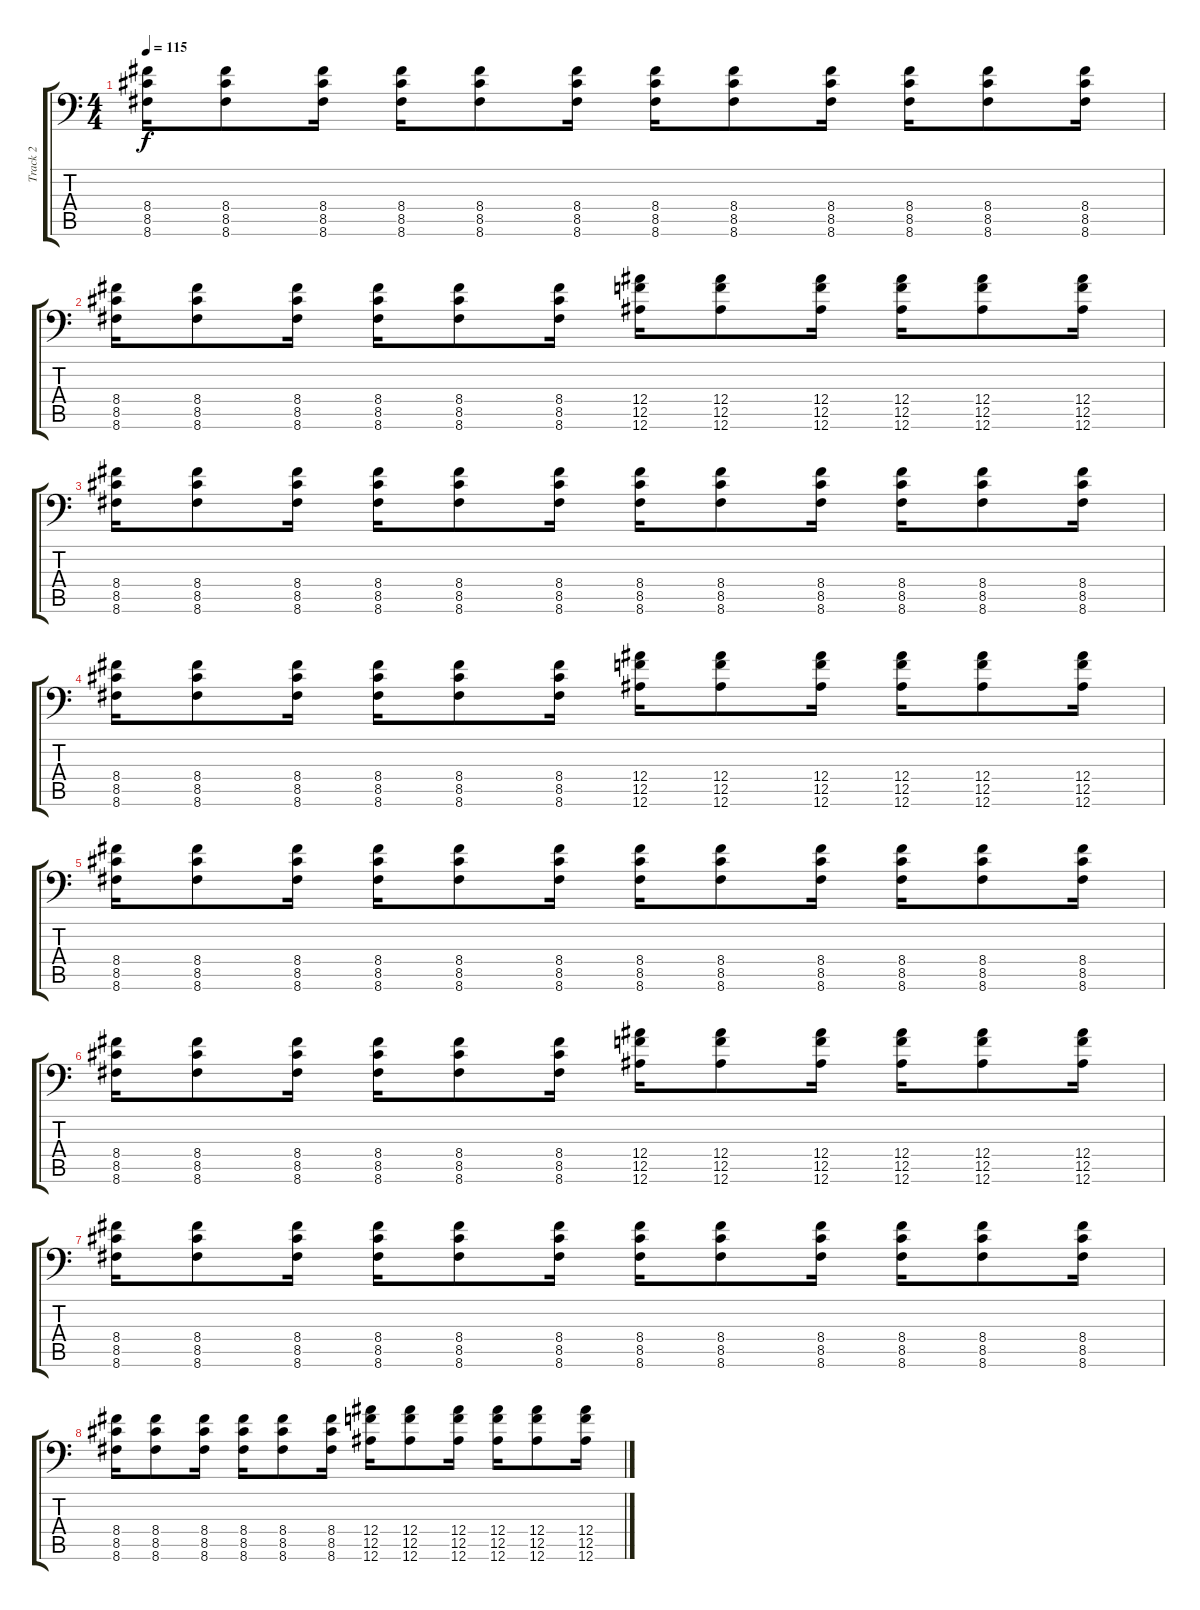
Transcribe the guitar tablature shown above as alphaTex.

\track ("Track 2" "Track 2") {instrument distortionguitar}
\staff {score tabs}
\tuning (C4 G3 Eb3 Bb2 F2 Bb1) {hide}
\ts (4 4)
\tempo 115
\clef f4
\ks c
(8.4 8.5 8.6).16{dy f} (8.4 8.5 8.6).8 (8.4 8.5 8.6).16 (8.4 8.5 8.6).16 (8.4 8.5 8.6).8 (8.4 8.5 8.6).16 (8.4 8.5 8.6).16 (8.4 8.5 8.6).8 (8.4 8.5 8.6).16 (8.4 8.5 8.6).16 (8.4 8.5 8.6).8 (8.4 8.5 8.6).16 |
(8.4 8.5 8.6).16 (8.4 8.5 8.6).8 (8.4 8.5 8.6).16 (8.4 8.5 8.6).16 (8.4 8.5 8.6).8 (8.4 8.5 8.6).16 (12.4 12.5 12.6).16 (12.4 12.5 12.6).8 (12.4 12.5 12.6).16 (12.4 12.5 12.6).16 (12.4 12.5 12.6).8 (12.4 12.5 12.6).16 |
(8.4 8.5 8.6).16 (8.4 8.5 8.6).8 (8.4 8.5 8.6).16 (8.4 8.5 8.6).16 (8.4 8.5 8.6).8 (8.4 8.5 8.6).16 (8.4 8.5 8.6).16 (8.4 8.5 8.6).8 (8.4 8.5 8.6).16 (8.4 8.5 8.6).16 (8.4 8.5 8.6).8 (8.4 8.5 8.6).16 |
(8.4 8.5 8.6).16 (8.4 8.5 8.6).8 (8.4 8.5 8.6).16 (8.4 8.5 8.6).16 (8.4 8.5 8.6).8 (8.4 8.5 8.6).16 (12.4 12.5 12.6).16 (12.4 12.5 12.6).8 (12.4 12.5 12.6).16 (12.4 12.5 12.6).16 (12.4 12.5 12.6).8 (12.4 12.5 12.6).16 |
(8.4 8.5 8.6).16 (8.4 8.5 8.6).8 (8.4 8.5 8.6).16 (8.4 8.5 8.6).16 (8.4 8.5 8.6).8 (8.4 8.5 8.6).16 (8.4 8.5 8.6).16 (8.4 8.5 8.6).8 (8.4 8.5 8.6).16 (8.4 8.5 8.6).16 (8.4 8.5 8.6).8 (8.4 8.5 8.6).16 |
(8.4 8.5 8.6).16 (8.4 8.5 8.6).8 (8.4 8.5 8.6).16 (8.4 8.5 8.6).16 (8.4 8.5 8.6).8 (8.4 8.5 8.6).16 (12.4 12.5 12.6).16 (12.4 12.5 12.6).8 (12.4 12.5 12.6).16 (12.4 12.5 12.6).16 (12.4 12.5 12.6).8 (12.4 12.5 12.6).16 |
(8.4 8.5 8.6).16 (8.4 8.5 8.6).8 (8.4 8.5 8.6).16 (8.4 8.5 8.6).16 (8.4 8.5 8.6).8 (8.4 8.5 8.6).16 (8.4 8.5 8.6).16 (8.4 8.5 8.6).8 (8.4 8.5 8.6).16 (8.4 8.5 8.6).16 (8.4 8.5 8.6).8 (8.4 8.5 8.6).16 |
(8.4 8.5 8.6).16 (8.4 8.5 8.6).8 (8.4 8.5 8.6).16 (8.4 8.5 8.6).16 (8.4 8.5 8.6).8 (8.4 8.5 8.6).16 (12.4 12.5 12.6).16 (12.4 12.5 12.6).8 (12.4 12.5 12.6).16 (12.4 12.5 12.6).16 (12.4 12.5 12.6).8 (12.4 12.5 12.6).16
